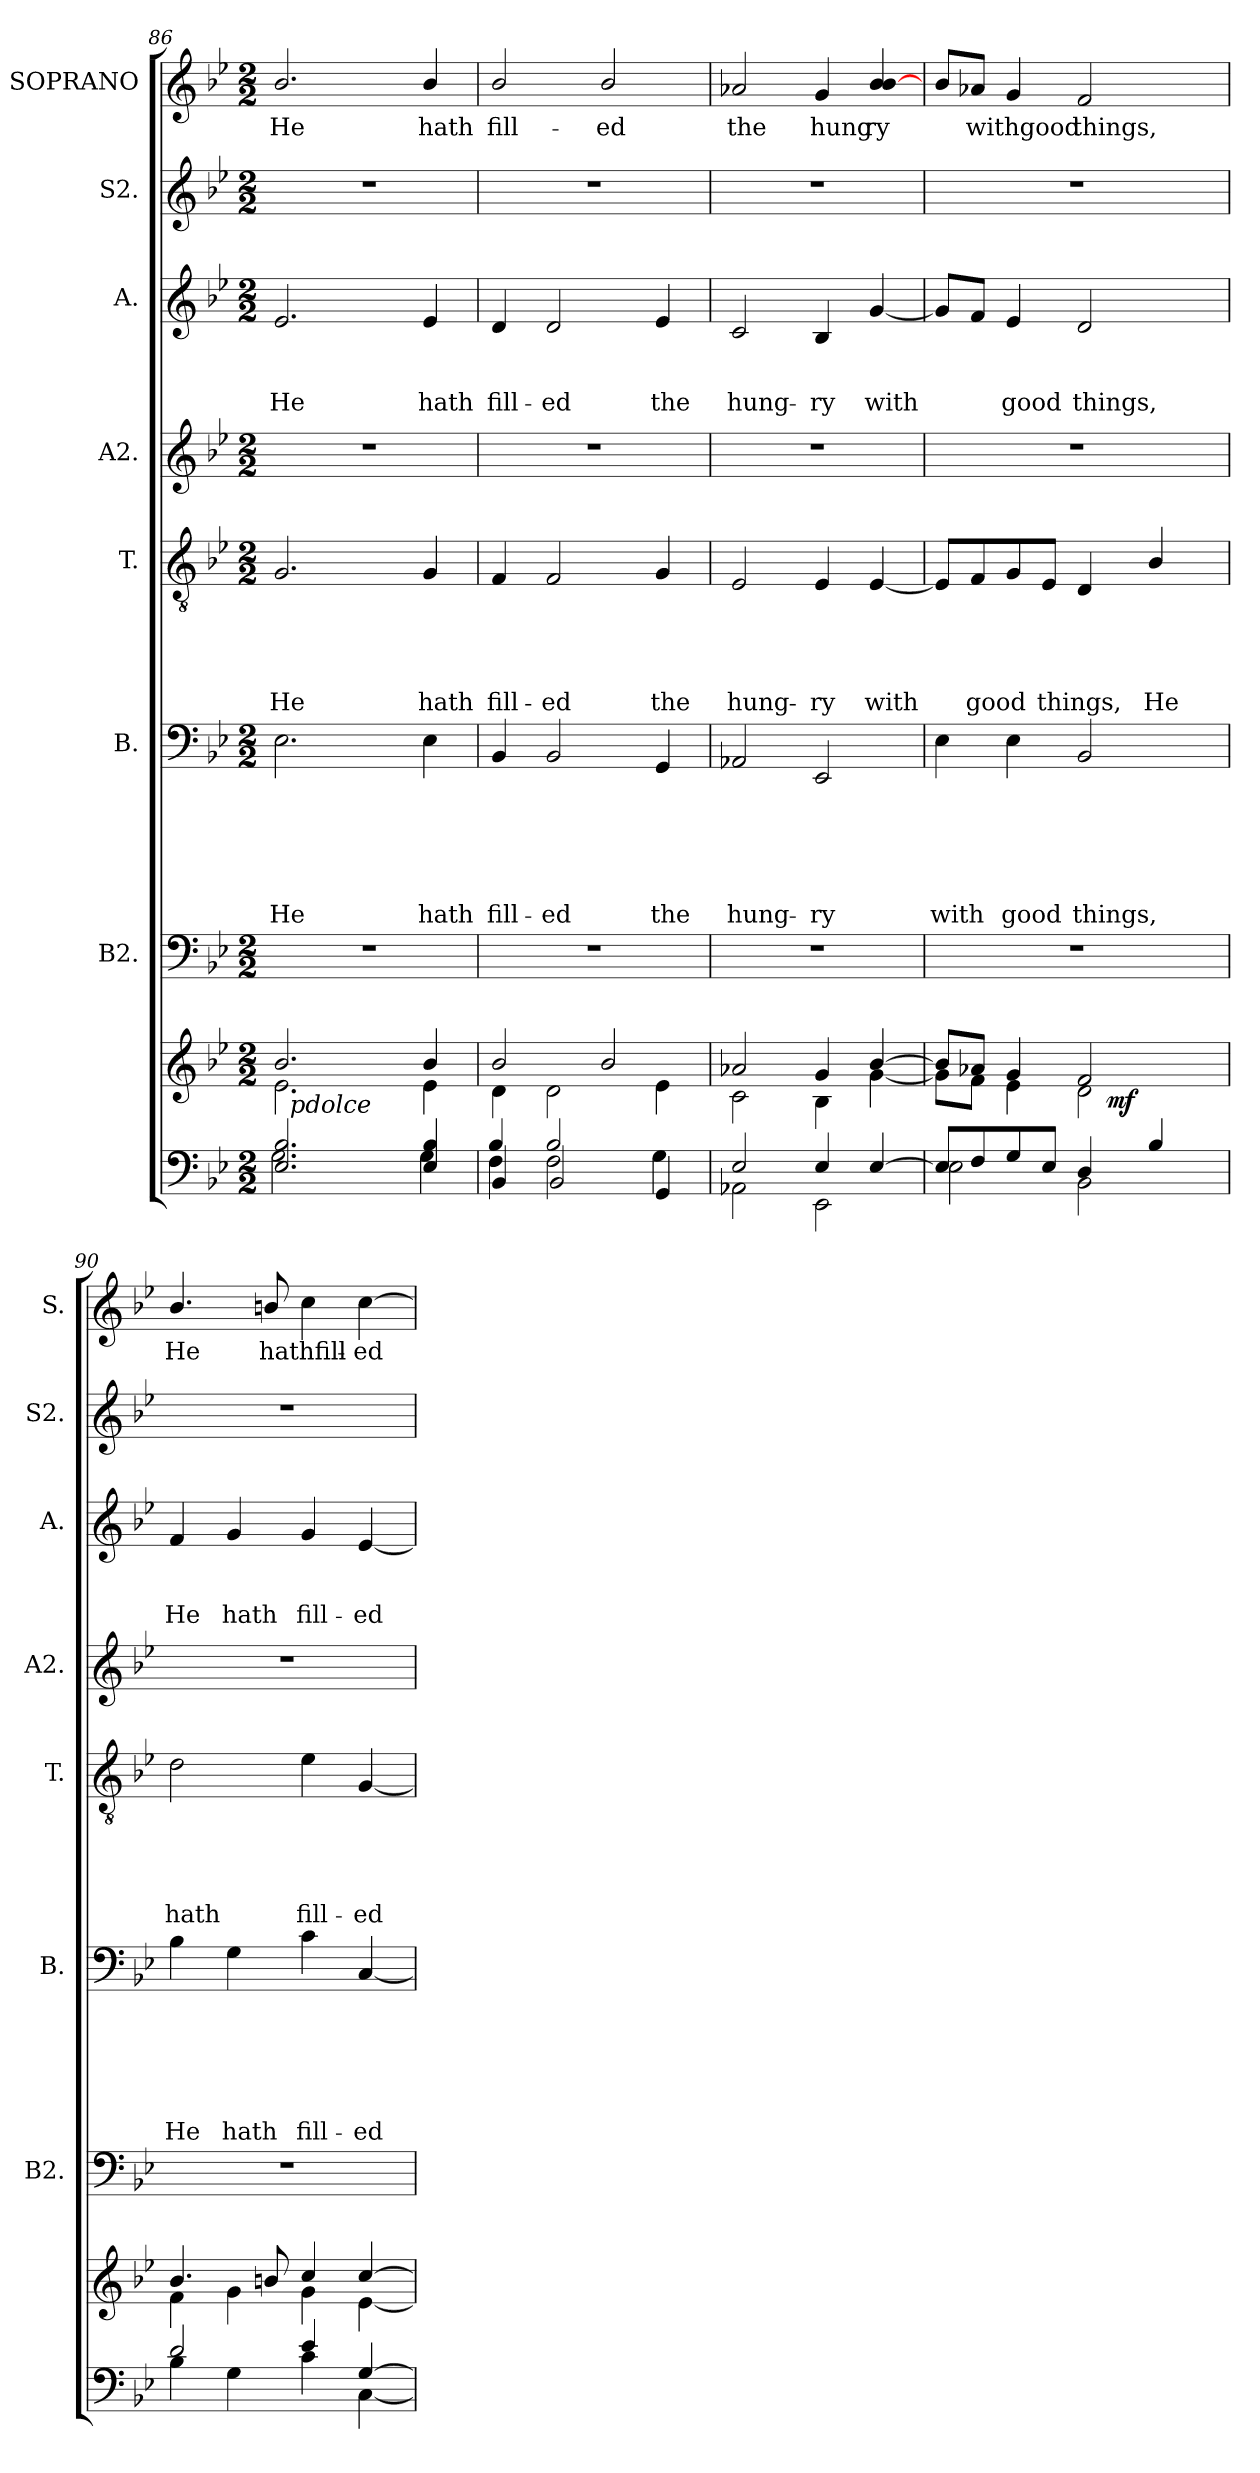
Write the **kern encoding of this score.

**kern	**kern	**dynam	**kern	**kern	**text	**text	**text	**text	**text	**text	**kern	**text	**text	**text	**text	**text	**kern	**kern	**text	**text	**text	**kern	**kern	**text
*part9	*part8	*part8	*part7	*part6	*part6	*part6	*part6	*part6	*part6	*part6	*part5	*part5	*part5	*part5	*part5	*part5	*part4	*part3	*part3	*part3	*part3	*part2	*part1	*part1
*staff9	*staff8	*staff8	*staff7	*staff6	*staff6	*staff6	*staff6	*staff6	*staff6	*staff6	*staff5	*staff5	*staff5	*staff5	*staff5	*staff5	*staff4	*staff3	*staff3	*staff3	*staff3	*staff2	*staff1	*staff1
*	*	*	*I"B2.	*I"B.	*	*	*	*	*	*	*I"T.	*	*	*	*	*	*I"A2.	*I"A.	*	*	*	*I"S2.	*I"SOPRANO	*
*	*	*	*I'B2.	*I'B.	*	*	*	*	*	*	*I'T.	*	*	*	*	*	*I'A2.	*I'A.	*	*	*	*I'S2.	*I'S.	*
*clefF4	*clefG2	*	*clefF4	*clefF4	*	*	*	*	*	*	*clefGv2	*	*	*	*	*	*clefG2	*clefG2	*	*	*	*clefG2	*clefG2	*
*k[b-e-]	*k[b-e-]	*	*k[b-e-]	*k[b-e-]	*	*	*	*	*	*	*k[b-e-]	*	*	*	*	*	*k[b-e-]	*k[b-e-]	*	*	*	*k[b-e-]	*k[b-e-]	*
*B-:	*B-:	*	*B-:	*B-:	*	*	*	*	*	*	*B-:	*	*	*	*	*	*B-:	*B-:	*	*	*	*B-:	*B-:	*
*M2/2	*M2/2	*	*M2/2	*M2/2	*	*	*	*	*	*	*M2/2	*	*	*	*	*	*M2/2	*M2/2	*	*	*	*M2/2	*M2/2	*
=86	=86	=86	=86	=86	=86	=86	=86	=86	=86	=86	=86	=86	=86	=86	=86	=86	=86	=86	=86	=86	=86	=86	=86	=86
*^	*^	*	*	*	*	*	*	*	*	*	*	*	*	*	*	*	*	*	*	*	*	*	*	*
!	!	!	!	!	!	!	!	!	!	!	!	!LO:LY:b	!	!	!	!	!	!LO:LY:b	!	!	!	!	!LO:LY:b	!	!	!LO:LY:b
*	*	*	*^	*	*	*	*	*	*	*	*	*	*	*	*	*	*	*	*	*	*	*	*	*	*	*
2.E-/ 2.B-/	2.G\	2.b-/	2.e-\	32ryy	.	1r	2.E-\	.	.	.	.	.	He	2.G/	.	.	.	.	He	1r	2.e-/	.	.	He	1r	2.b-/	He
!	!	!	!	!LO:TX:b:i:t=pdolce	!	!	!	!	!	!	!	!	!	!	!	!	!	!	!	!	!	!	!	!	!	!	!
.	.	.	.	2ryy	.	.	.	.	.	.	.	.	.	.	.	.	.	.	.	.	.	.	.	.	.	.	.
.	.	.	.	4...ryy	.	.	.	.	.	.	.	.	.	.	.	.	.	.	.	.	.	.	.	.	.	.	.
!	!	!	!	!	!	!	!	!	!	!	!	!	!LO:LY:b	!	!	!	!	!	!LO:LY:b	!	!	!	!	!LO:LY:b	!	!	!LO:LY:b
4E-/ 4B-/	4G\	4b-/	4e-\	.	.	.	4E-\	.	.	.	.	.	hath	4G/	.	.	.	.	hath	.	4e-/	.	.	hath	.	4b-/	hath
=87	=87	=87	=87	=87	=87	=87	=87	=87	=87	=87	=87	=87	=87	=87	=87	=87	=87	=87	=87	=87	=87	=87	=87	=87	=87	=87	=87
*	*^	*	*	*	*	*	*	*	*	*	*	*	*	*	*	*	*	*	*	*	*	*	*	*	*	*	*
!	!	!	!	!	!	!	!	!	!	!	!	!	!	!LO:LY:b	!	!	!	!	!	!LO:LY:b	!	!	!	!	!LO:LY:b	!	!	!LO:LY:b
*	*	*	*	*v	*v	*	*	*	*	*	*	*	*	*	*	*	*	*	*	*	*	*	*	*	*	*	*	*
4BB-/	4F\	4B-/	2b-/	4d\	.	1r	4BB-/	.	.	.	.	.	fill-	4F/	.	.	.	.	fill-	1r	4d/	.	.	fill-	1r	2b-/	fill-
!	!	!	!	!	!	!	!	!	!	!	!	!	!LO:LY:b	!	!	!	!	!	!LO:LY:b	!	!	!	!	!LO:LY:b	!	!	!
2B-/	2F\	2BB-/	.	2d\	.	.	2BB-/	.	.	.	.	.	-ed	2F/	.	.	.	.	-ed	.	2d/	.	.	-ed	.	.	.
!	!	!	!	!	!	!	!	!	!	!	!	!	!	!	!	!	!	!	!	!	!	!	!	!	!	!	!LO:LY:b
.	.	.	2b-/	.	.	.	.	.	.	.	.	.	.	.	.	.	.	.	.	.	.	.	.	.	.	2b-/	-ed
!	!	!	!	!	!	!	!	!	!	!	!	!	!LO:LY:b	!	!	!	!	!	!LO:LY:b	!	!	!	!	!LO:LY:b	!	!	!
4GG/	4G\	4ryy	.	4e-\	.	.	4GG/	.	.	.	.	.	the	4G/	.	.	.	.	the	.	4e-/	.	.	the	.	.	.
=88	=88	=88	=88	=88	=88	=88	=88	=88	=88	=88	=88	=88	=88	=88	=88	=88	=88	=88	=88	=88	=88	=88	=88	=88	=88	=88	=88
!	!	!	!	!	!	!	!	!	!	!	!	!	!LO:LY:b	!	!	!	!	!	!LO:LY:b	!	!	!	!	!LO:LY:b	!	!	!LO:LY:b
*	*v	*v	*	*	*	*	*	*	*	*	*	*	*	*	*	*	*	*	*	*	*	*	*	*	*	*	*
2E-/	2AA-X\	2a-X/	2c\	.	1r	2AA-X/	.	.	.	.	.	hung-	2E-/	.	.	.	.	hung-	1r	2c/	.	.	hung-	1r	2a-X/	the
!	!	!	!	!	!	!	!	!	!	!	!	!LO:LY:b	!	!	!	!	!	!LO:LY:b	!	!	!	!	!LO:LY:b	!	!	!LO:LY:b
4E-/	2EE-\	4g/	4B-\	.	.	2EE-/	.	.	.	.	.	-ry	4E-/	.	.	.	.	-ry	.	4B-/	.	.	-ry	.	4g/	hung
!	!	!	!	!	!	!	!	!	!	!	!	!	!	!	!	!	!	!LO:LY:b	!	!	!	!	!LO:LY:b	!	!	!LO:LY:b
[<4E-/	.	[<4b-/	[<4g\	.	.	.	.	.	.	.	.	.	[<4E-/	.	.	.	.	with	.	[<4g/	.	.	with	.	4b-/ [<4b-/	ry
!!LO:PB:g=z
=89	=89	=89	=89	=89	=89	=89	=89	=89	=89	=89	=89	=89	=89	=89	=89	=89	=89	=89	=89	=89	=89	=89	=89	=89	=89	=89
!	!	!	!	!	!	!	!	!	!	!	!	!LO:LY:b	!	!	!	!	!	!	!	!	!	!	!	!	!	!
*	*	*	*^	*	*	*	*	*	*	*	*	*	*	*	*	*	*	*	*	*	*	*	*	*	*	*
8E-/L]	2E-\	8b-/L]	8g\L]	2ryy	.	1r	4E-\	.	.	.	.	.	with	8E-/L]	.	.	.	.	.	1r	8g/L]	.	.	.	1r	8b-/L	.
!	!	!	!	!	!	!	!	!	!	!	!	!	!	!	!	!	!	!	!LO:LY:b	!	!	!	!	!	!	!	!LO:LY:b
8F/	.	8a-X/J	8f\J	.	.	.	.	.	.	.	.	.	.	8F/	.	.	.	.	good	.	8f/J	.	.	.	.	8a-X/J	withgood
!	!	!	!	!	!	!	!	!	!	!	!	!	!LO:LY:b	!	!	!	!	!	!	!	!	!	!	!LO:LY:b	!	!	!
8G/	.	4g/	4e-\	.	.	.	4E-\	.	.	.	.	.	good	8G/	.	.	.	.	.	.	4e-/	.	.	good	.	4g/	.
!	!	!	!	!	!	!	!	!	!	!	!	!	!	!	!	!	!	!	!LO:LY:b	!	!	!	!	!	!	!	!
8E-/J	.	.	.	.	.	.	.	.	.	.	.	.	.	8E-/J	.	.	.	.	things,	.	.	.	.	.	.	.	.
!	!	!	!	!	!	!	!	!	!	!	!	!	!LO:LY:b	!	!	!	!	!	!	!	!	!	!	!LO:LY:b	!	!	!LO:LY:b
4D/	2BB-\	2f/	2d\	16.ryy	.	.	2BB-/	.	.	.	.	.	things,	4D/	.	.	.	.	.	.	2d/	.	.	things,	.	2f/	things,
!	!	!	!	!	!LO:DY:b	!	!	!	!	!	!	!	!	!	!	!	!	!	!	!	!	!	!	!	!	!	!
.	.	.	.	4ryy	mf	.	.	.	.	.	.	.	.	.	.	.	.	.	.	.	.	.	.	.	.	.	.
!	!	!	!	!	!	!	!	!	!	!	!	!	!	!	!	!	!	!	!LO:LY:b	!	!	!	!	!	!	!	!
4B-/	.	.	.	.	.	.	.	.	.	.	.	.	.	4B-/	.	.	.	.	He	.	.	.	.	.	.	.	.
.	.	.	.	8ryy	.	.	.	.	.	.	.	.	.	.	.	.	.	.	.	.	.	.	.	.	.	.	.
.	.	.	.	32ryy	.	.	.	.	.	.	.	.	.	.	.	.	.	.	.	.	.	.	.	.	.	.	.
=90	=90	=90	=90	=90	=90	=90	=90	=90	=90	=90	=90	=90	=90	=90	=90	=90	=90	=90	=90	=90	=90	=90	=90	=90	=90	=90	=90
!	!	!	!	!	!	!	!	!	!	!	!	!	!LO:LY:b	!	!	!	!	!	!LO:LY:b	!	!	!	!	!LO:LY:b	!	!	!LO:LY:b
*	*	*	*v	*v	*	*	*	*	*	*	*	*	*	*	*	*	*	*	*	*	*	*	*	*	*	*	*
2d/	4B-\	4.b-/	4f\	.	1r	4B-\	.	.	.	.	.	He	2d\	.	.	.	.	hath	1r	4f/	.	.	He	1r	4.b-/	He
!	!	!	!	!	!	!	!	!	!	!	!	!LO:LY:b	!	!	!	!	!	!	!	!	!	!	!LO:LY:b	!	!	!
.	4G\	.	4g\	.	.	4G\	.	.	.	.	.	hath	.	.	.	.	.	.	.	4g/	.	.	hath	.	.	.
!	!	!	!	!	!	!	!	!	!	!	!	!	!	!	!	!	!	!	!	!	!	!	!	!	!	!LO:LY:b
.	.	8bn/	.	.	.	.	.	.	.	.	.	.	.	.	.	.	.	.	.	.	.	.	.	.	8bn/	hathfill-
!	!	!	!	!	!	!	!	!	!	!	!	!LO:LY:b	!	!	!	!	!	!LO:LY:b	!	!	!	!	!LO:LY:b	!	!	!
4e-/	4c\	4cc/	4g\	.	.	4c\	.	.	.	.	.	fill-	4e-\	.	.	.	.	fill-	.	4g/	.	.	fill-	.	4cc\	.
!	!	!	!	!	!	!	!	!	!	!	!	!LO:LY:b	!	!	!	!	!	!LO:LY:b	!	!	!	!	!LO:LY:b	!	!	!LO:LY:b
[>4G/	[<4C\	[>4cc/	[<4e-\	.	.	[<4C/	.	.	.	.	.	-ed	[<4G/	.	.	.	.	-ed	.	[<4e-/	.	.	-ed	.	[>4cc\	-ed
*v	*v	*	*	*	*	*	*	*	*	*	*	*	*	*	*	*	*	*	*	*	*	*	*	*	*	*
*	*v	*v	*	*	*	*	*	*	*	*	*	*	*	*	*	*	*	*	*	*	*	*	*	*	*
=	=	=	=	=	=	=	=	=	=	=	=	=	=	=	=	=	=	=	=	=	=	=	=	=
*-	*-	*-	*-	*-	*-	*-	*-	*-	*-	*-	*-	*-	*-	*-	*-	*-	*-	*-	*-	*-	*-	*-	*-	*-
